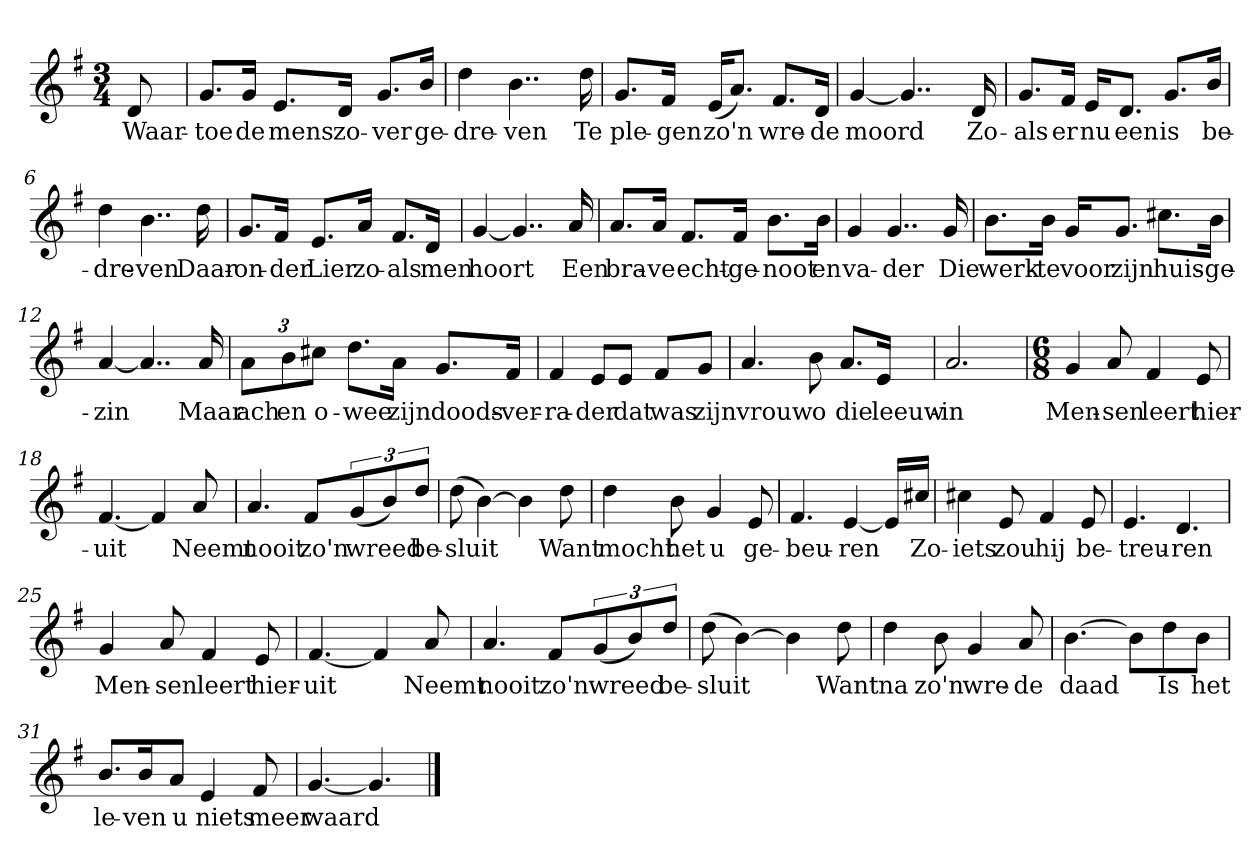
**kern	**text
*part1	*part1
*staff1	*staff1
*clefG2	*
*k[f#]	*
*G:	*
*M3/4	*
*MM120	*
=	=
8d	Waar-
=1	=1
8.g/L	-toe
16g/Jk	de
8.e/L	mens
16d/Jk	zo-
8.g/L	-ver
16b/Jk	ge-
=2	=2
4dd	-dre-
4..b	-ven
16dd	Te
=3	=3
8.g/L	ple-
16f#/Jk	-gen
(16e/KL	zo'n
8.a/J)	.
8.f#/L	wre-
16d/Jk	-de
=4	=4
[4g	moord
4..g]	.
16d	Zo-
=5	=5
8.g/L	-als
16f#/Jk	er
16e/KL	nu
8.d/J	een
8.g/L	is
16b/Jk	be-
=6	=6
4dd	-dre-
4..b	-ven
16dd	Daar-
=7	=7
8.g/L	-on-
16f#/Jk	-der
8.e/L	Lier
16a/Jk	zo-
8.f#/L	-als
16d/Jk	men
=8	=8
[4g	hoort
4..g]	.
16a	Een
=9	=9
8.a/L	bra-
16a/Jk	-ve
8.f#/L	echt-
16f#/Jk	-ge-
8.b\L	-noot
16b\Jk	en
=10	=10
4g	va-
4..g	-der
16g	Die
=11	=11
8.b\L	werk-
16b\Jk	-te
16g/KL	voor
8.g/J	zijn
8.cc#X\L	huis-
16b\Jk	-ge-
=12	=12
[4a	-zin
4..a]	.
16a	Maar
=13	=13
12a\L	ach
12b\	en
12cc#X\J	o-
8.dd\L	-wee
16a\Jk	zijn
8.g/L	doods-
16f#/Jk	-ver-
=14	=14
4f#	-ra-
8e/L	-der
8e/J	dat
8f#/L	was
8g/J	zijn
=15	=15
4.a	vrouw
8b	o
8.a/L	die
16e/Jk	leeuw-
=16	=16
2.a	-in
=17	=17
*M6/8	*
4g	Men-
8a	-sen
4f#	leert
8e	hier-
=18	=18
[4.f#	-uit
4f#]	.
8a	Neemt
=19	=19
4.a	nooit
8f#/L	zo'n
(12g/	wreed
12b/)	.
12dd/J	be-
=20	=20
(8dd	-sluit
[4b)	.
4b]	.
8dd	Want
=21	=21
4dd	mocht
8b	het
4g	u
8e	ge-
=22	=22
4.f#	-beu-
[4e	-ren
16e/LL]	.
16cc#X/JJ	Zo-
=23	=23
4cc#X	-iets
8e	zou
4f#	hij
8e	be-
=24	=24
4.e	-treu-
4.d	-ren
=25	=25
4g	Men-
8a	-sen
4f#	leert
8e	hier-
=26	=26
[4.f#	-uit
4f#]	.
8a	Neemt
=27	=27
4.a	nooit
8f#/L	zo'n
(12g/	wreed
12b/)	.
12dd/J	be-
=28	=28
(8dd	-sluit
[4b)	.
4b]	.
8dd	Want
=29	=29
4dd	na
8b	zo'n
4g	wre-
8a	-de
=30	=30
[4.b	daad
8b\L]	.
8dd\	Is
8b\J	het
=31	=31
8.b/L	le-
16b/K	-ven
8a/J	u
4e	niets
8f#	meer
=32	=32
[4.g	waard
4.g]	.
==	==
*-	*-
